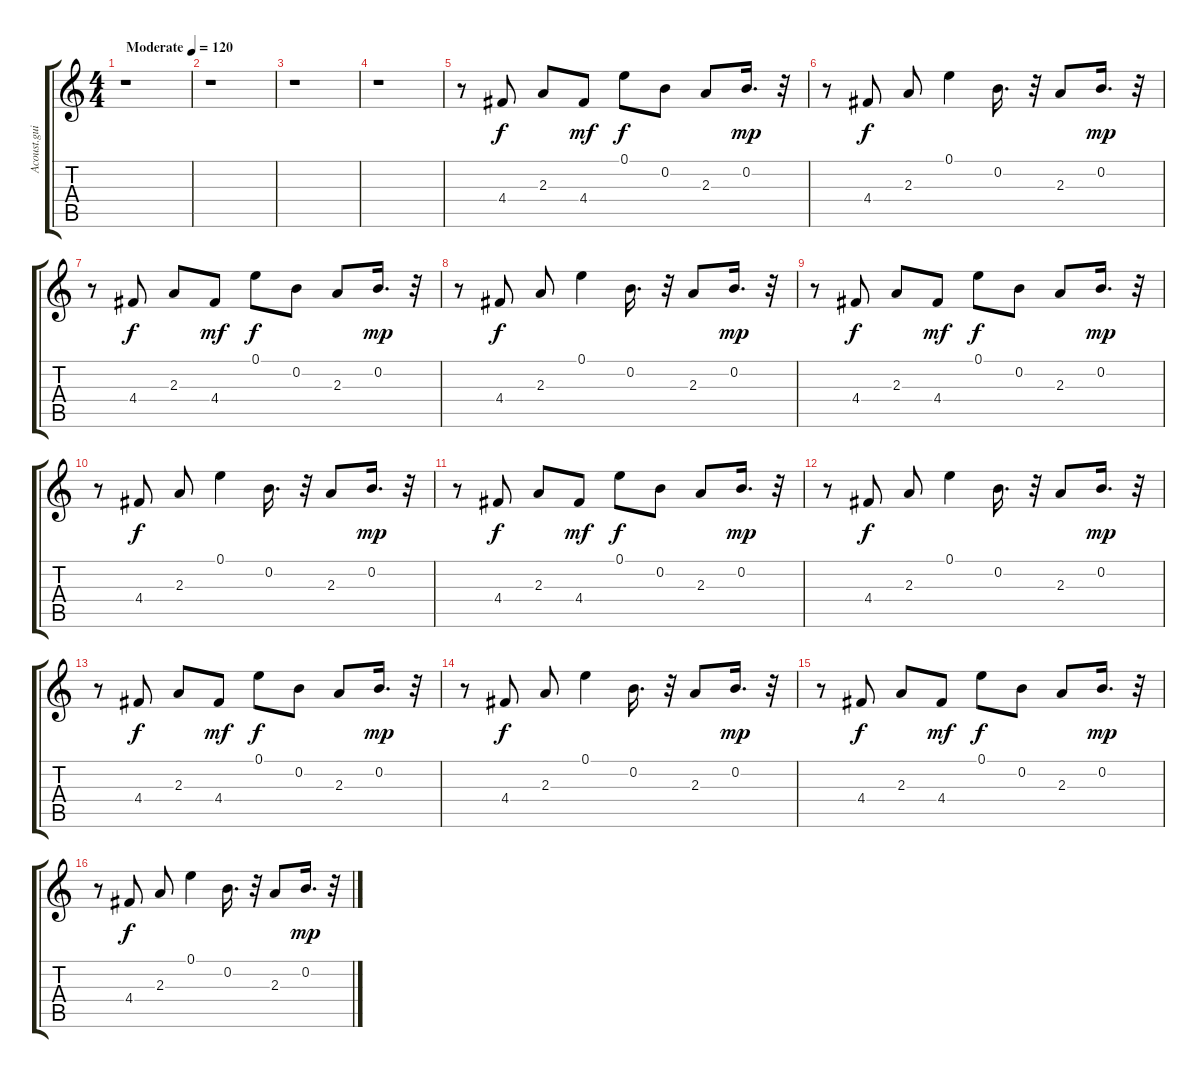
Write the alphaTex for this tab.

\track ("Acoust.guitar (steel" "Acoust.gui") {instrument acousticguitarsteel}
\staff {score tabs}
\tuning (E4 B3 G3 D3 A2 E2) {hide}
\ts (4 4)
\tempo (120 "Moderate")
\clef g2
\ks c
r.1{dy f instrument acousticguitarsteel} |
r.1 |
r.1 |
r.1 |
r.8 4.4.8 2.3.8 4.4.8{dy mf} 0.1.8{dy f} 0.2.8 2.3.8 0.2.16{d dy mp} r.32 |
r.8 4.4.8{dy f} 2.3.8 0.1.4 0.2.16{d} r.32 2.3.8 0.2.16{d dy mp} r.32 |
r.8 4.4.8{dy f} 2.3.8 4.4.8{dy mf} 0.1.8{dy f} 0.2.8 2.3.8 0.2.16{d dy mp} r.32 |
r.8 4.4.8{dy f} 2.3.8 0.1.4 0.2.16{d} r.32 2.3.8 0.2.16{d dy mp} r.32 |
r.8 4.4.8{dy f} 2.3.8 4.4.8{dy mf} 0.1.8{dy f} 0.2.8 2.3.8 0.2.16{d dy mp} r.32 |
r.8 4.4.8{dy f} 2.3.8 0.1.4 0.2.16{d} r.32 2.3.8 0.2.16{d dy mp} r.32 |
r.8 4.4.8{dy f} 2.3.8 4.4.8{dy mf} 0.1.8{dy f} 0.2.8 2.3.8 0.2.16{d dy mp} r.32 |
r.8 4.4.8{dy f} 2.3.8 0.1.4 0.2.16{d} r.32 2.3.8 0.2.16{d dy mp} r.32 |
r.8 4.4.8{dy f} 2.3.8 4.4.8{dy mf} 0.1.8{dy f} 0.2.8 2.3.8 0.2.16{d dy mp} r.32 |
r.8 4.4.8{dy f} 2.3.8 0.1.4 0.2.16{d} r.32 2.3.8 0.2.16{d dy mp} r.32 |
r.8 4.4.8{dy f} 2.3.8 4.4.8{dy mf} 0.1.8{dy f} 0.2.8 2.3.8 0.2.16{d dy mp} r.32 |
r.8 4.4.8{dy f} 2.3.8 0.1.4 0.2.16{d} r.32 2.3.8 0.2.16{d dy mp} r.32
